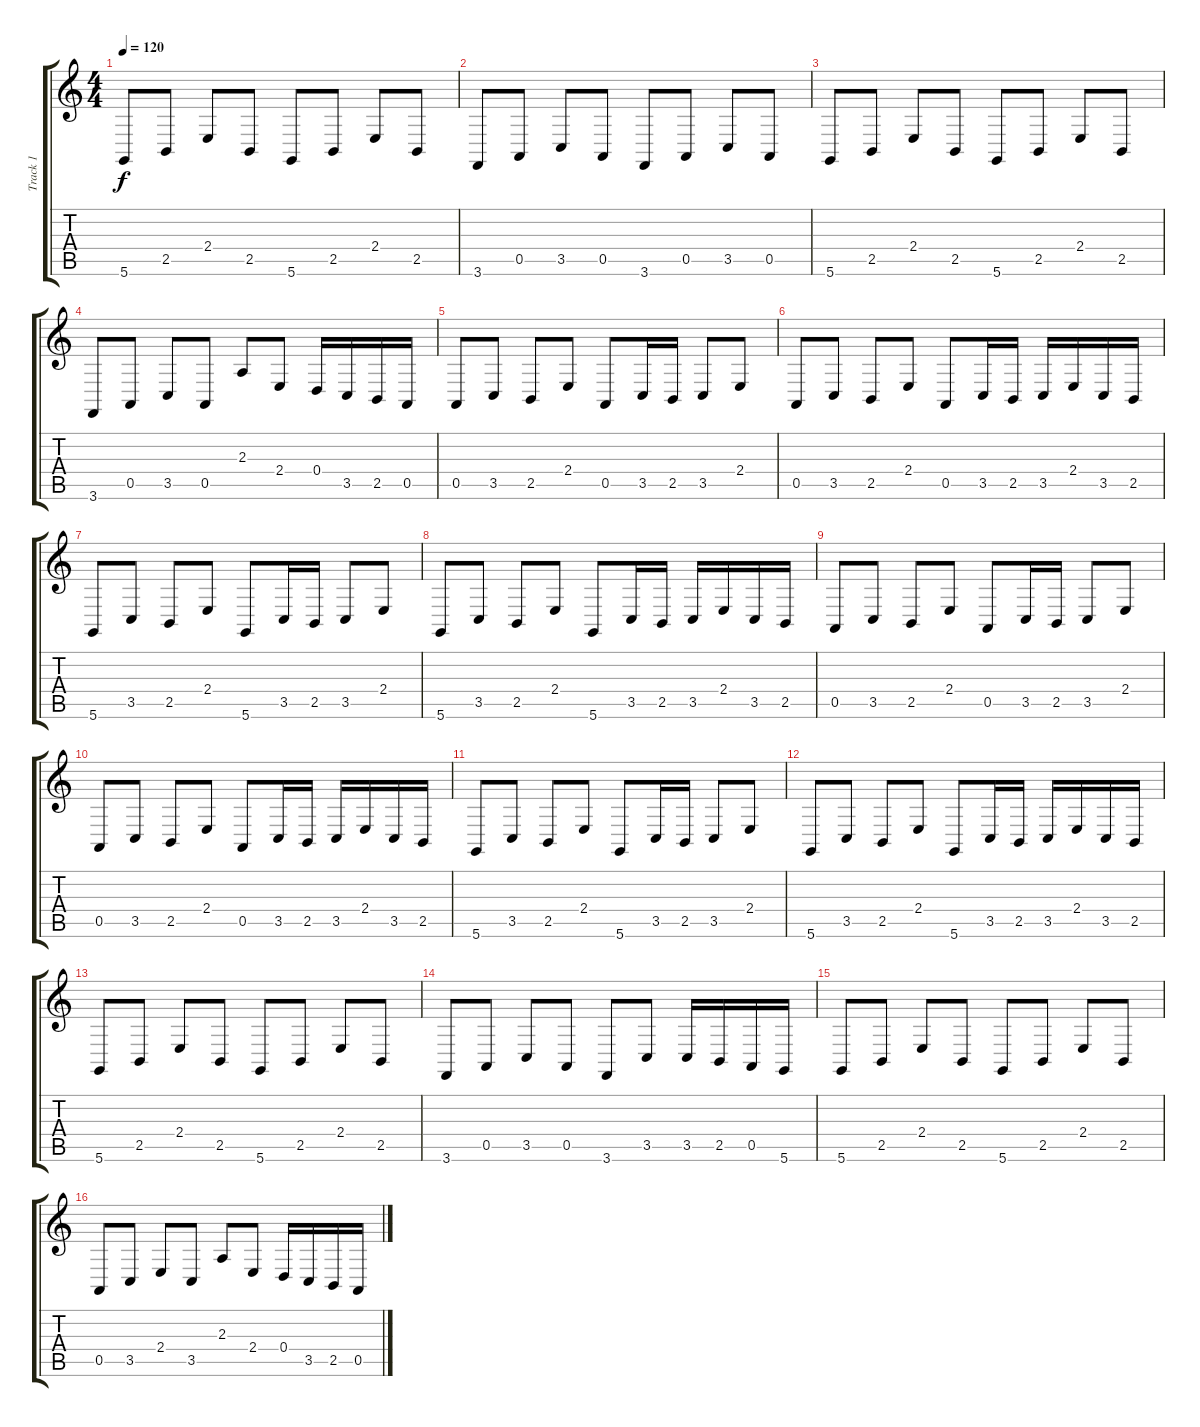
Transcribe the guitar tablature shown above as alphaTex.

\track ("Track 1" "Track 1") {instrument stringensemble1}
\staff {score tabs}
\tuning (E4 B3 G3 D3 A2 D2) {hide}
\ts (4 4)
\tempo 120
\clef g2
\ks c
5.6.8{dy f} 2.5.8 2.4.8 2.5.8 5.6.8 2.5.8 2.4.8 2.5.8 |
3.6.8 0.5.8 3.5.8 0.5.8 3.6.8 0.5.8 3.5.8 0.5.8 |
5.6.8 2.5.8 2.4.8 2.5.8 5.6.8 2.5.8 2.4.8 2.5.8 |
3.6.8 0.5.8 3.5.8 0.5.8 2.3.8 2.4.8 0.4.16 3.5.16 2.5.16 0.5.16 |
0.5.8 3.5.8 2.5.8 2.4.8 0.5.8 3.5.16 2.5.16 3.5.8 2.4.8 |
0.5.8 3.5.8 2.5.8 2.4.8 0.5.8 3.5.16 2.5.16 3.5.16 2.4.16 3.5.16 2.5.16 |
5.6.8 3.5.8 2.5.8 2.4.8 5.6.8 3.5.16 2.5.16 3.5.8 2.4.8 |
5.6.8 3.5.8 2.5.8 2.4.8 5.6.8 3.5.16 2.5.16 3.5.16 2.4.16 3.5.16 2.5.16 |
0.5.8 3.5.8 2.5.8 2.4.8 0.5.8 3.5.16 2.5.16 3.5.8 2.4.8 |
0.5.8 3.5.8 2.5.8 2.4.8 0.5.8 3.5.16 2.5.16 3.5.16 2.4.16 3.5.16 2.5.16 |
5.6.8 3.5.8 2.5.8 2.4.8 5.6.8 3.5.16 2.5.16 3.5.8 2.4.8 |
5.6.8 3.5.8 2.5.8 2.4.8 5.6.8 3.5.16 2.5.16 3.5.16 2.4.16 3.5.16 2.5.16 |
5.6.8 2.5.8 2.4.8 2.5.8 5.6.8 2.5.8 2.4.8 2.5.8 |
3.6.8 0.5.8 3.5.8 0.5.8 3.6.8 3.5.8 3.5.16 2.5.16 0.5.16 5.6.16 |
5.6.8 2.5.8 2.4.8 2.5.8 5.6.8 2.5.8 2.4.8 2.5.8 |
0.5.8 3.5.8 2.4.8 3.5.8 2.3.8 2.4.8 0.4.16 3.5.16 2.5.16 0.5.16
